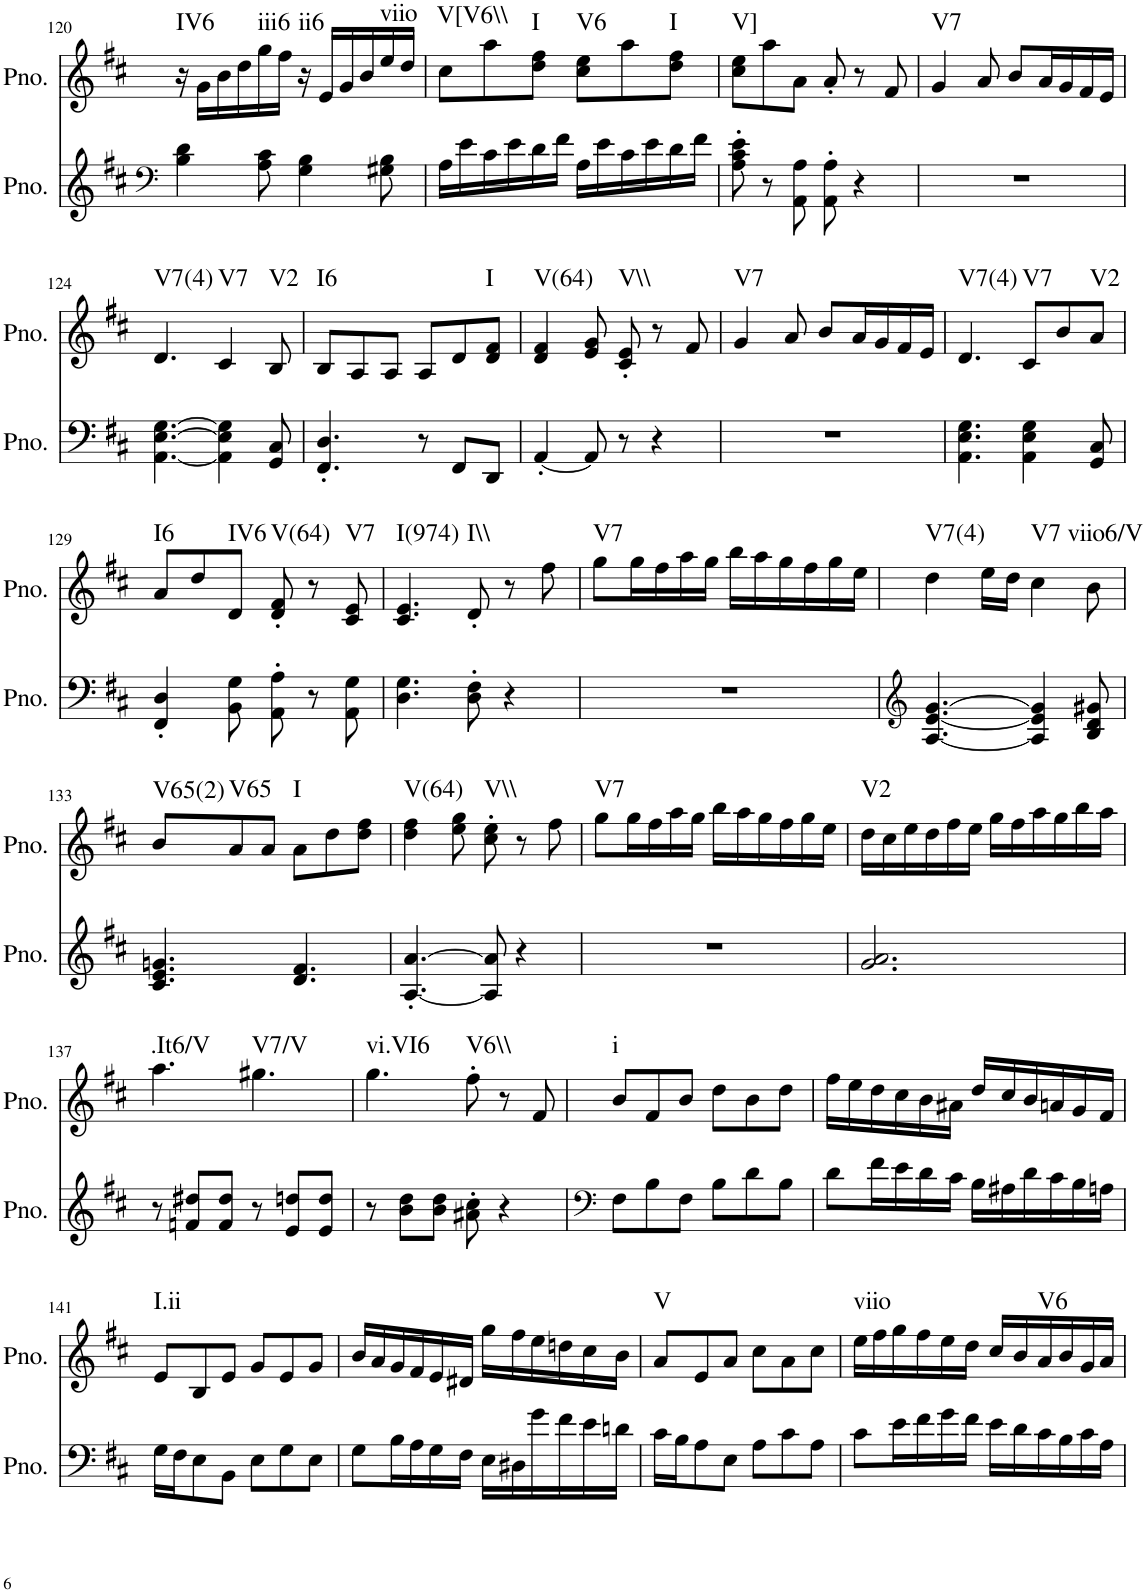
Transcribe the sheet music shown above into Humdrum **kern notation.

**kern	**kern	**harte
*part2	*part1	*part1
*staff2	*staff1	*
*I"Piano, unbenannt	*I"Piano, unbenannt	*
*I'Pno.	*I'Pno.	*
!!LO:PB:g=z
*clefF4	*clefG2	*
*k[f#c#]	*k[f#c#]	*
*M6/8	*M6/8	*
=120	=120	=120
!	!	!LO:H:kt=IV6
4B\ 4d\	16r	N
.	16g\LL	.
.	16b\	.
.	16dd\	.
!	!	!LO:H:kt=iii6
8A\ 8c#\	16gg\	N
.	16ff#\JJ	.
!	!	!LO:H:kt=ii6
4G\ 4B\	16r	N
.	16e/LL	.
.	16g/	.
.	16b/	.
!	!	!LO:H:kt=viio
8G#X\ 8B\	16ee/	N
.	16dd/JJ	.
=121	=121	=121
!	!	!LO:H:kt=V[V6\\
16A\LL	8cc#\L	N
16e\	.	.
16c#\	8aa\	.
16e\	.	.
!	!	!LO:H:kt=I
16d\	8dd\ 8ff#\J	N
16f#\JJ	.	.
!	!	!LO:H:kt=V6
16A\LL	8cc#\ 8ee\L	N
16e\	.	.
16c#\	8aa\	.
16e\	.	.
!	!	!LO:H:kt=I
16d\	8dd\ 8ff#\J	N
16f#\JJ	.	.
=122	=122	=122
!	!	!LO:H:kt=V]
8A\' 8c#\' 8e\'	8cc#\ 8ee\L	N
8r	8aa\	.
8AA\ 8A\	8a\J	.
8AA\' 8A\'	8a'/	.
4r	8r	.
.	8f#/	.
=123	=123	=123
!	!	!LO:H:kt=V7
2.r	4g/	N
.	8a/	.
.	8b/L	.
.	16a/L	.
.	16g/	.
.	16f#/	.
.	16e/JJ	.
!!LO:LB:g=z
=124	=124	=124
!	!	!LO:H:kt=V7(4)
[4.AA\ [4.E\ [4.G\	4.d/	N
!	!	!LO:H:kt=V7
4AA\] 4E\] 4G\]	4c#/	N
!	!	!LO:H:kt=V2
8GG/ 8C#/	8B/	N
=125	=125	=125
!	!	!LO:H:kt=I6
4.FF#/' 4.D/'	8B/L	N
.	8A/	.
.	8A/J	.
8r	8A/L	.
8FF#/L	8d/	.
!	!	!LO:H:kt=I
8DD/J	8d/ 8f#/J	N
=126	=126	=126
!	!	!LO:H:kt=V(64)
[4AA'/	4d/ 4f#/	N
8AA/]	8e/ 8g/	.
!	!	!LO:H:kt=V\\
8r	8c#/' 8e/'	N
4r	8r	.
.	8f#/	.
=127	=127	=127
!	!	!LO:H:kt=V7
2.r	4g/	N
.	8a/	.
.	8b/L	.
.	16a/L	.
.	16g/	.
.	16f#/	.
.	16e/JJ	.
=128	=128	=128
!	!	!LO:H:kt=V7(4)
4.AA\ 4.E\ 4.G\	4.d/	N
!	!	!LO:H:kt=V7
4AA\ 4E\ 4G\	8c#/L	N
.	8b/	.
!	!	!LO:H:kt=V2
8GG/ 8C#/	8a/J	N
!!LO:LB:g=z
=129	=129	=129
!	!	!LO:H:kt=I6
4FF#/' 4D/'	8a/L	N
.	8dd/	.
!	!	!LO:H:kt=IV6
8BB\ 8G\	8d/J	N
!	!	!LO:H:kt=V(64)
8AA\' 8A\'	8d/' 8f#/'	N
8r	8r	.
!	!	!LO:H:kt=V7
8AA\ 8G\	8c#/ 8e/	N
=130	=130	=130
!	!	!LO:H:kt=I(974)
4.D\ 4.G\	4.c#/ 4.e/	N
!	!	!LO:H:kt=I\\
8D\' 8F#\'	8d'/	N
4r	8r	.
.	8ff#\	.
=131	=131	=131
!	!	!LO:H:kt=V7
2.r	8gg\L	N
.	16gg\L	.
.	16ff#\	.
.	16aa\	.
.	16gg\JJ	.
.	16bb\LL	.
.	16aa\	.
.	16gg\	.
.	16ff#\	.
.	16gg\	.
.	16ee\JJ	.
=132	=132	=132
*clefG2	*	*
!	!	!LO:H:kt=V7(4)
[4.A/ [4.e/ [4.g/	4dd\	N
.	16ee\LL	.
.	16dd\JJ	.
!	!	!LO:H:kt=V7
4A/] 4e/] 4g/]	4cc#\	N
!	!	!LO:H:kt=viio6/V
8B/ 8d/ 8g#X/	8b\	N
!!LO:LB:g=z
=133	=133	=133
!	!	!LO:H:kt=V65(2)
4.c#/ 4.e/ 4.gn/	8b/L	N
!	!	!LO:H:kt=V65
.	8a/	N
.	8a/J	.
!	!	!LO:H:kt=I
4.d/ 4.f#/	8a\L	N
.	8dd\	.
.	8dd\ 8ff#\J	.
=134	=134	=134
!	!	!LO:H:kt=V(64)
[4.A/' [4.a/'	4dd\ 4ff#\	N
.	8ee\ 8gg\	.
!	!	!LO:H:kt=V\\
8A/] 8a/]	8cc#\' 8ee\'	N
4r	8r	.
.	8ff#\	.
=135	=135	=135
!	!	!LO:H:kt=V7
2.r	8gg\L	N
.	16gg\L	.
.	16ff#\	.
.	16aa\	.
.	16gg\JJ	.
.	16bb\LL	.
.	16aa\	.
.	16gg\	.
.	16ff#\	.
.	16gg\	.
.	16ee\JJ	.
=136	=136	=136
!	!	!LO:H:kt=V2
2.g/ 2.a/	16dd\LL	N
.	16cc#\	.
.	16ee\	.
.	16dd\	.
.	16ff#\	.
.	16ee\JJ	.
.	16gg\LL	.
.	16ff#\	.
.	16aa\	.
.	16gg\	.
.	16bb\	.
.	16aa\JJ	.
!!LO:LB:g=z
=137	=137	=137
!	!	!LO:H:kt=.It6/V
8r	4.aa\	N
8fn/ 8dd#X/L	.	.
8f/ 8dd#/J	.	.
!	!	!LO:H:kt=V7/V
8r	4.gg#X\	N
8e/ 8ddn/L	.	.
8e/ 8dd/J	.	.
=138	=138	=138
!	!	!LO:H:kt=vi.VI6
8r	4.gg\	N
8b\ 8dd\L	.	.
8b\ 8dd\J	.	.
!	!	!LO:H:kt=V6\\
8a#X\' 8cc#\'	8ff#'\	N
4r	8r	.
.	8f#/	.
=139	=139	=139
*clefF4	*	*
!	!	!LO:H:kt=i
8F#\L	8b/L	N
8B\	8f#/	.
8F#\J	8b/J	.
8B\L	8dd\L	.
8d\	8b\	.
8B\J	8dd\J	.
=140	=140	=140
8d\L	16ff#\LL	.
.	16ee\	.
16f#\L	16dd\	.
16e\	16cc#\	.
16d\	16b\	.
16c#\JJ	16a#X\JJ	.
16B\LL	16dd/LL	.
16A#X\	16cc#/	.
16d\	16b/	.
16c#\	16an/	.
16B\	16g/	.
16An\JJ	16f#/JJ	.
!!LO:LB:g=z
=141	=141	=141
!	!	!LO:H:kt=I.ii
16G\LL	8e/L	N
16F#\J	.	.
8E\	8B/	.
8BB\J	8e/J	.
8E\L	8g/L	.
8G\	8e/	.
8E\J	8g/J	.
=142	=142	=142
8G\L	16b/LL	.
.	16a/	.
16B\L	16g/	.
16A\	16f#/	.
16G\	16e/	.
16F#\JJ	16d#X/JJ	.
16E\LL	16gg\LL	.
16D#X\	16ff#\	.
16g\	16ee\	.
16f#\	16ddn\	.
16e\	16cc#\	.
16dn\JJ	16b\JJ	.
=143	=143	=143
!	!	!LO:H:kt=V
16c#\LL	8a/L	N
16B\J	.	.
8A\	8e/	.
8E\J	8a/J	.
8A\L	8cc#\L	.
8c#\	8a\	.
8A\J	8cc#\J	.
=144	=144	=144
!	!	!LO:H:kt=viio
8c#\L	16ee\LL	N
.	16ff#\	.
16e\L	16gg\	.
16f#\	16ff#\	.
16g\	16ee\	.
16f#\JJ	16dd\JJ	.
16e\LL	16cc#/LL	.
16d\	16b/	.
!	!	!LO:H:kt=V6
16c#\	16a/	N
16B\	16b/	.
16c#\	16g/	.
16A\JJ	16a/JJ	.
=	=	=
*-	*-	*-
